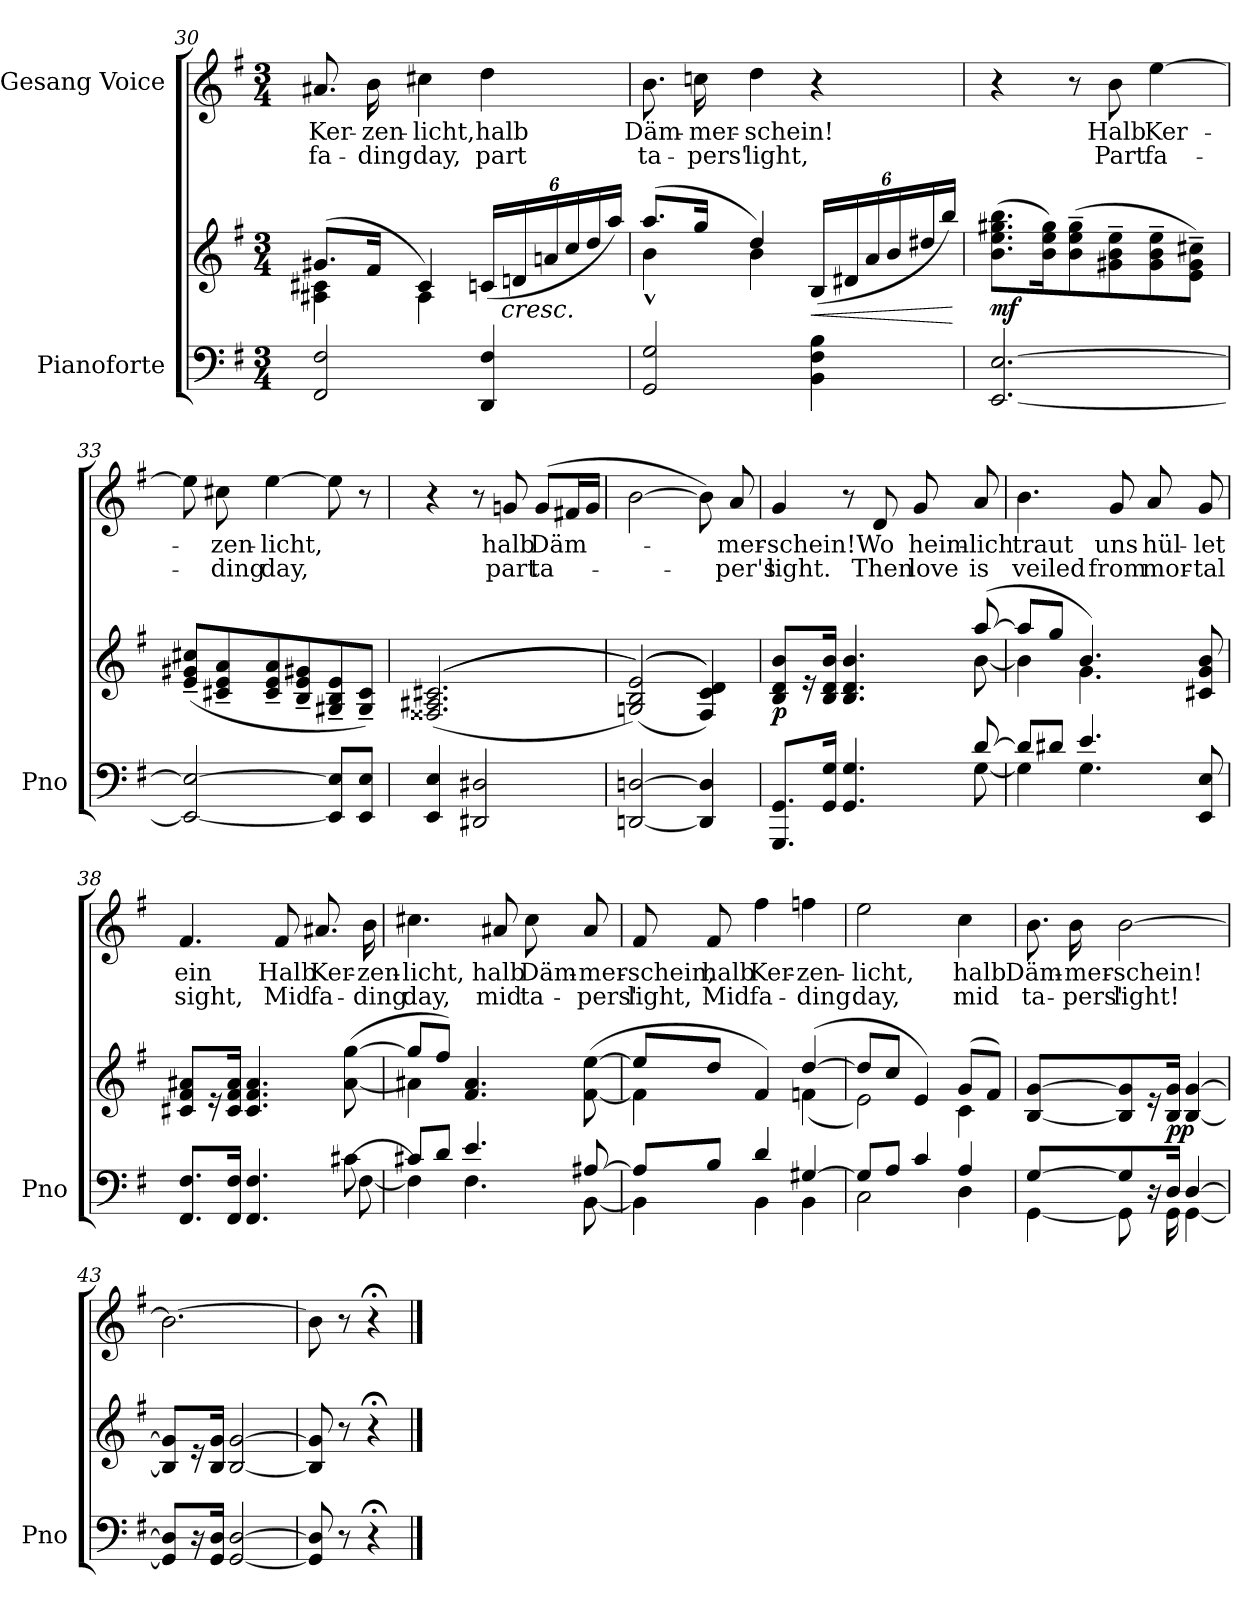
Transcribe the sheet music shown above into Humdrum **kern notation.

**kern	**kern	**dynam	**kern	**text	**text
*part2	*part2	*part2	*part1	*part1	*part1
*staff3	*staff2	*staff2/3	*staff1	*staff1	*staff1
*I"Pianoforte	*	*	*I"Gesang Voice	*	*
*I'Pno	*	*	*	*	*
!!LO:LB:g=z
*clefF4	*clefG2	*	*clefG2	*	*
*k[f#]	*k[f#]	*	*k[f#]	*	*
*M3/4	*M3/4	*	*M3/4	*	*
=30	=30	=30	=30	=30	=30
*	*^	*	*	*	*
!	!	!	!	!	!LO:LY:b	!LO:LY:b
2FF#/ 2F#/	(8.g#X/L	4A#X\ 4c#X\	.	8.a#X/	Ker-	fa-
!	!	!	!	!	!LO:LY:b	!LO:LY:b
.	16f#/Jk	.	.	16b\	-zen-	-ding
!	!	!	!	!	!LO:LY:b	!LO:LY:b
.	4c#/)	4A#\	.	4cc#X\	-licht,	day,
!	!	!	!	!	!LO:LY:b	!LO:LY:b
4DD/ 4F#/	(<24cn/LL	4ryy	.	4dd\	halb	part
!	!LO:TX:b:i:t=cresc.	!	!	!	!	!
.	24dn/	.	.	.	.	.
.	24an/	.	.	.	.	.
.	24cc/	.	.	.	.	.
.	24dd/	.	.	.	.	.
.	24aa/JJ)	.	.	.	.	.
=31	=31	=31	=31	=31	=31	=31
!	!	!	!	!	!LO:LY:b	!LO:LY:b
2GG/ 2G/	(8.aa/L	4b^^\	.	8.b\	Däm-	ta-
!	!	!	!	!	!LO:LY:b	!LO:LY:b
.	16gg/Jk	.	.	16ccn\	-mer-	-pers'
!	!	!	!	!	!LO:LY:b	!LO:LY:b
.	4dd/)	4b\	.	4dd\	-schein!	light,
!	!	!	!LO:HP:b	!	!	!
4BB\ 4F#\ 4B\	(<24B/LL	4ryy	<	4r	.	.
.	24d#X/	.	.	.	.	.
.	24a/	.	.	.	.	.
.	24b/	.	.	.	.	.
.	24dd#X/	.	.	.	.	.
.	24bb/JJ)	.	.	.	.	.
*	*v	*v	*	*	*	*
.	.	[	.	.	.
=32	=32	=32	=32	=32	=32
!	!	!LO:DY:b	!	!	!
[2.EE/ [2.E/	(8.b\ 8.ee\ 8.gg#X\ 8.bb\L	mf	4r	.	.
.	16b\ 16ee\ 16gg#\K)	.	.	.	.
.	(8b\~ 8ee\~ 8gg#\~	.	8r	.	.
!	!	!	!	!LO:LY:b	!LO:LY:b
.	8g#X\~ 8b\~ 8ee\~	.	8b\	Halb	Part
!	!	!	!	!LO:LY:b	!LO:LY:b
.	8g#\~ 8b\~ 8ee\~	.	[4ee\	Ker-	fa-
.	8e\~ 8g#\~ 8cc#X\~J)	.	.	.	.
=33	=33	=33	=33	=33	=33
2EE/_ 2E/_	(8e/~ 8g#X/~ 8cc#X/~L	.	8ee\]	.	.
!	!	!	!	!LO:LY:b	!LO:LY:b
.	8c#X/~ 8e/~ 8a/~	.	8cc#X\	-zen-	-ding
!	!	!	!	!LO:LY:b	!LO:LY:b
.	8c#/~ 8e/~ 8a/~	.	[4ee\	-licht,	day,
.	8B/~ 8e/~ 8g#X/~	.	.	.	.
8EE/] 8E/]L	8G#X/~ 8B/~ 8e/~	.	8ee\]	.	.
8EE/ 8E/J	8G#/~ 8c#/~J)	.	8r	.	.
!!LO:LB:g=z
=34	=34	=34	=34	=34	=34
4EE/ 4E/	(>(>(2.F##X/ 2.A#X/ 2.c#X/	.	4r	.	.
2DD#X/ 2D#X/	.	.	8r	.	.
!	!	!	!	!LO:LY:b	!LO:LY:b
.	.	.	8gn/	halb	part
!	!	!	!	!LO:LY:b	!LO:LY:b
.	.	.	(>8g/L	Däm-	ta-
.	.	.	16f#X/L	.	.
.	.	.	16g/JJ	.	.
=35	=35	=35	=35	=35	=35
[2DDn/ [2Dn/	(>(>(2Gn/ 2B/ 2e/)))	.	[2b\	.	.
4DD/] 4D/]	4F#/ 4c/ 4d/)))	.	8b\])	.	.
!	!	!	!	!LO:LY:b	!LO:LY:b
.	.	.	8a/	-mer-	-per's
=36	=36	=36	=36	=36	=36
*^	*^	*	*	*	*
!	!	!	!	!LO:DY:b	!	!LO:LY:b	!LO:LY:b
8.GGG/ 8.GG/L	8ryy	8B/ 8d/ 8b/L	8ryy	p	4g/	-schein!	light.
*v	*v	*	*	*	*	*	*
*	*v	*v	*	*	*	*
.	16r	.	.	.	.
16GG/ 16G/Jk	16B/ 16d/ 16b/JJ	.	.	.	.
4.GG/ 4.G/	4.B/ 4.d/ 4.b/	.	8r	.	.
!	!	!	!	!LO:LY:b	!LO:LY:b
.	.	.	8d/	Wo	Then
!	!	!	!	!LO:LY:b	!LO:LY:b
.	.	.	8g/	heim-	love
*^	*^	*	*	*	*
!	!	!	!	!	!	!LO:LY:b	!LO:LY:b
[8d/	[8G\	([8aa/	[8b\	.	8a/	-lich	is
=37	=37	=37	=37	=37	=37	=37	=37
!	!	!	!	!	!	!LO:LY:b	!LO:LY:b
8d/L]	4G\]	8aa/L]	4b\]	.	4.b\	traut	veiled
8d#X/J	.	8gg/J	.	.	.	.	.
4.e/	4.G\	4.b/)	4.g\	.	.	.	.
!	!	!	!	!	!	!LO:LY:b	!LO:LY:b
.	.	.	.	.	8g/	uns	from
!	!	!	!	!	!	!LO:LY:b	!LO:LY:b
.	.	.	.	.	8a/	hül-	mor-
!	!	!	!	!	!	!LO:LY:b	!LO:LY:b
8EE/ 8E/	8ryy	8c#X/ 8g/ 8b/	8ryy	.	8g/	-let	-tal
=38	=38	=38	=38	=38	=38	=38	=38
!	!	!	!	!	!	!LO:LY:b	!LO:LY:b
*	*	*v	*v	*	*	*	*
8.FF#/ 8.F#/L	8ryy	8c#X/ 8f#/ 8a#X/L	.	4.f#/	ein	sight,
*v	*v	*	*	*	*	*
.	16r	.	.	.	.
16FF#/ 16F#/Jk	16c#/ 16f#/ 16a#/JJ	.	.	.	.
4.FF#/ 4.F#/	4.c#/ 4.f#/ 4.a#/	.	.	.	.
!	!	!	!	!LO:LY:b	!LO:LY:b
.	.	.	8f#/	Halb	Mid
!	!	!	!	!LO:LY:b	!LO:LY:b
.	.	.	8.a#X/	Ker-	fa-
*^	*	*	*	*	*
[>8c#X\	[8F#\	([<8a#\ [>8gg\	.	.	.	.
!	!	!	!	!	!LO:LY:b	!LO:LY:b
.	.	.	.	16b\	-zen-	-ding
!!LO:LB:g=z
=39	=39	=39	=39	=39	=39	=39
*	*	*^	*	*	*	*
!	!	!	!	!	!	!LO:LY:b	!LO:LY:b
8c#X/L]	4F#\]	8gg/L]	4a#X\]	.	4.cc#X\	-licht,	day,
8d/J	.	8ff#/J)	.	.	.	.	.
4.e/	4.F#\	4.f#/ 4.a#/	2ryy	.	.	.	.
!	!	!	!	!	!	!LO:LY:b	!LO:LY:b
.	.	.	.	.	8a#X/	halb	mid
!	!	!	!	!	!	!LO:LY:b	!LO:LY:b
.	.	.	.	.	8cc#\	Däm-	ta-
!	!	!	!	!	!	!LO:LY:b	!LO:LY:b
[8A#X/	[8BB\	([<8f#\ [8ee\	.	.	8a#/	-mer-	-pers'
=40	=40	=40	=40	=40	=40	=40	=40
!	!	!	!	!	!	!LO:LY:b	!LO:LY:b
8A#/L]	4BB\]	8ee/L]	4f#\]	.	8f#/	-schein,	light,
!	!	!	!	!	!	!LO:LY:b	!LO:LY:b
8B/J	.	8dd/J	.	.	8f#/	halb	Mid
!	!	!	!	!	!	!LO:LY:b	!LO:LY:b
4d:/	4BB\	4f#/)	4ryy	.	4ff#\	Ker-	fa-
!	!	!	!	!	!	!LO:LY:b	!LO:LY:b
[4G#X/	4BB\	([4dd/	(4fn\	.	4ffn\	-zen-	-ding
=41	=41	=41	=41	=41	=41	=41	=41
!	!	!	!	!	!	!LO:LY:b	!LO:LY:b
8G#/L]	2C\	8dd/L]	2e\)	.	2ee\	-licht,	day,
8A/J	.	8cc/J	.	.	.	.	.
4c/	.	4e/)	.	.	.	.	.
!	!	!	!	!	!	!LO:LY:b	!LO:LY:b
4A/	4D\	(8g/L	4c\	.	4cc\	halb	mid
.	.	8f#/J)	.	.	.	.	.
*	*	*v	*v	*	*	*	*
=42	=42	=42	=42	=42	=42	=42
!	!	!	!	!	!LO:LY:b	!LO:LY:b
[4G/	[4GG\	[4B/ [4g/	.	8.b\	Däm-	ta-
!	!	!	!	!	!LO:LY:b	!LO:LY:b
.	.	.	.	16b\	-mer-	-pers'
!	!	!	!	!	!LO:LY:b	!LO:LY:b
8G/L]	8GG\]	8B/] 8g/]L	.	[2b\	-schein!	light!
16r	16ryy	16r	.	.	.	.
!	!	!	!LO:DY:b	!	!	!
16D/JJ	16GG\	16B/ 16g/JJ	pp	.	.	.
[4D/	[4GG\	[4B/ [4g/	.	.	.	.
*v	*v	*	*	*	*	*
=43	=43	=43	=43	=43	=43
8GG/] 8D/]L	8B/] 8g/]L	.	2.b\_	.	.
16r	16r	.	.	.	.
16GG/ 16D/JJ	16B/ 16g/JJ	.	.	.	.
[<2GG/ [2D/	[2B/ [2g/	.	.	.	.
=44	=44	=44	=44	=44	=44
8GG/] 8D/]	8B/] 8g/]	.	8b\]	.	.
8r	8r	.	8r	.	.
4r;<	4r;<	.	4r;<	.	.
==	==	==	==	==	==
*-	*-	*-	*-	*-	*-
